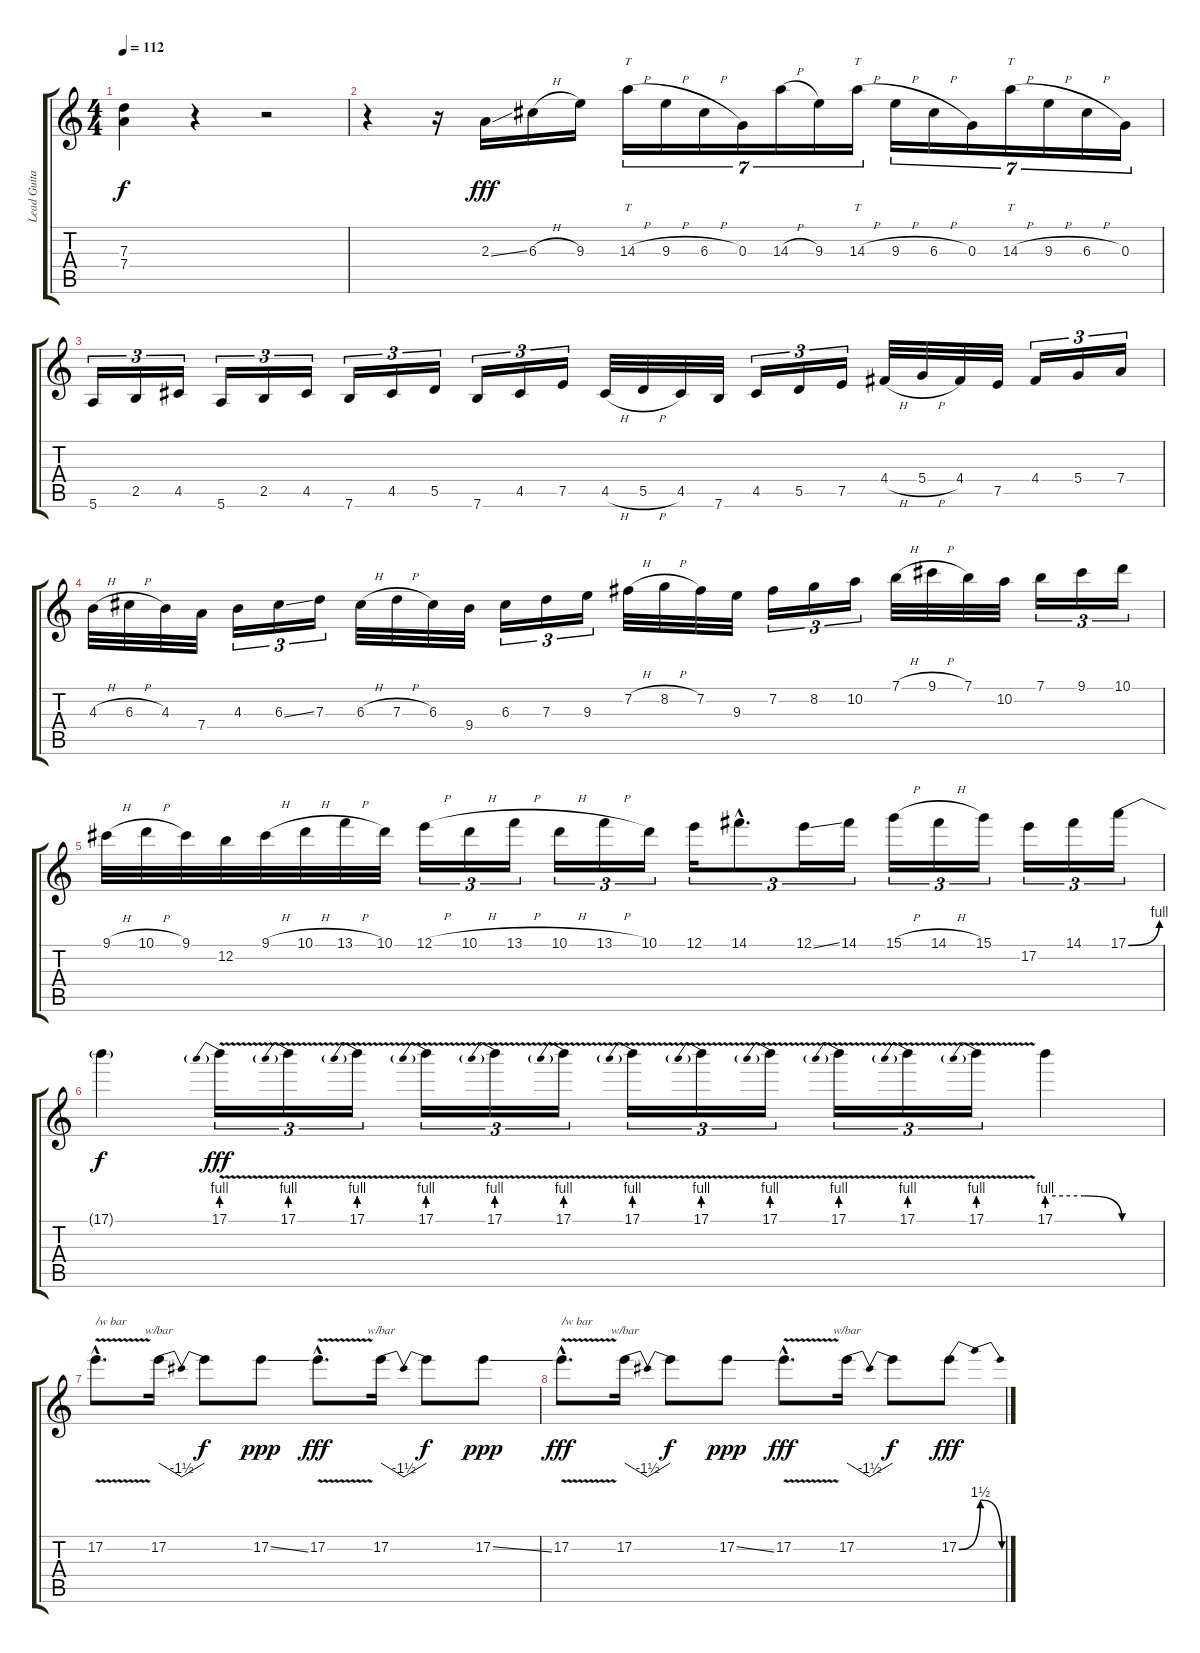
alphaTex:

\track ("Lead Guitar 2" "Lead Guita") {instrument distortionguitar}
\staff {score tabs}
\tuning (E4 B3 G3 D3 A2 E2) {hide}
\ts (4 4)
\tempo 112
\clef g2
\ks c
(7.3{t} 7.4{t}).4{dy f} r.4 r.2 |
r.4 r.16 2.3{ss}.16{dy fff instrument distortionguitar} 6.3{h}.16 9.3.16 14.3{h}.16{tt tu (7 4)} 9.3{h}.16{tu (7 4)} 6.3{h}.16{tu (7 4)} 0.3.16{tu (7 4)} 14.3{h}.16{tu (7 4)} 9.3.16{tu (7 4)} 14.3{h}.16{tt tu (7 4)} 9.3{h}.16{tu (7 4)} 6.3{h}.16{tu (7 4)} 0.3.16{tu (7 4)} 14.3{h}.16{tt tu (7 4)} 9.3{h}.16{tu (7 4)} 6.3{h}.16{tu (7 4)} 0.3.16{tu (7 4)} |
5.6.16{tu (3 2)} 2.5.16{tu (3 2)} 4.5.16{tu (3 2)} 5.6.16{tu (3 2)} 2.5.16{tu (3 2)} 4.5.16{tu (3 2)} 7.6.16{tu (3 2)} 4.5.16{tu (3 2)} 5.5.16{tu (3 2)} 7.6.16{tu (3 2)} 4.5.16{tu (3 2)} 7.5.16{tu (3 2)} 4.5{h}.32 5.5{h}.32 4.5.32 7.6.32 4.5.16{tu (3 2)} 5.5.16{tu (3 2)} 7.5.16{tu (3 2)} 4.4{h}.32 5.4{h}.32 4.4.32 7.5.32 4.4.16{tu (3 2)} 5.4.16{tu (3 2)} 7.4.16{tu (3 2)} |
4.3{h}.32 6.3{h}.32 4.3.32 7.4.32 4.3.16{tu (3 2)} 6.3{ss}.16{tu (3 2)} 7.3.16{tu (3 2)} 6.3{h}.32 7.3{h}.32 6.3.32 9.4.32 6.3.16{tu (3 2)} 7.3.16{tu (3 2)} 9.3.16{tu (3 2)} 7.2{h}.32 8.2{h}.32 7.2.32 9.3.32 7.2.16{tu (3 2)} 8.2.16{tu (3 2)} 10.2.16{tu (3 2)} 7.1{h}.32 9.1{h}.32 7.1.32 10.2.32 7.1.16{tu (3 2)} 9.1.16{tu (3 2)} 10.1.16{tu (3 2)} |
9.1{h}.32 10.1{h}.32 9.1.32 12.2.32 9.1{h}.32 10.1{h}.32 13.1{h}.32 10.1.32 12.1{h}.16{tu (3 2)} 10.1{h}.16{tu (3 2)} 13.1{h}.16{tu (3 2)} 10.1{h}.16{tu (3 2)} 13.1{h}.16{tu (3 2)} 10.1.16{tu (3 2)} 12.1.16{tu (3 2)} 14.1{hac}.8{d tu (3 2)} 12.1{ss}.16{tu (3 2)} 14.1.16{tu (3 2)} 15.1{h}.16{tu (3 2)} 14.1{h}.16{tu (3 2)} 15.1.16{tu (3 2)} 17.2.16{tu (3 2)} 14.1.16{tu (3 2)} 17.1{be (bend 0 0 60 4)}.16{tu (3 2)} |
17.1{t}.4{dy f} 17.1{be (prebend 0 4 60 4) v}.16{tu (3 2) dy fff} 17.1{be (prebend 0 4 60 4) v}.16{tu (3 2)} 17.1{be (prebend 0 4 60 4) v}.16{tu (3 2)} 17.1{be (prebend 0 4 60 4) v}.16{tu (3 2)} 17.1{be (prebend 0 4 60 4) v}.16{tu (3 2)} 17.1{be (prebend 0 4 60 4) v}.16{tu (3 2)} 17.1{be (prebend 0 4 60 4) v}.16{tu (3 2)} 17.1{be (prebend 0 4 60 4) v}.16{tu (3 2)} 17.1{be (prebend 0 4 60 4) v}.16{tu (3 2)} 17.1{be (prebend 0 4 60 4) v}.16{tu (3 2)} 17.1{be (prebend 0 4 60 4) v}.16{tu (3 2)} 17.1{be (prebend 0 4 60 4) v}.16{tu (3 2)} 17.1{be (custom 0 4 20 4 40 0 60 0)}.4 |
17.2{v hac}.8{d txt "/w bar"} 17.2.16{tbe (dip default 0 0 30 -6 60 0)} 17.2{t}.8{dy f} 17.2{ss}.8{dy ppp} 17.2{v hac}.8{d dy fff} 17.2.16{tbe (dip default 0 0 30 -6 60 0)} 17.2{t}.8{dy f} 17.2{ss}.8{dy ppp} |
17.2{v hac}.8{d txt "/w bar" dy fff} 17.2.16{tbe (dip default 0 0 30 -6 60 0)} 17.2{t}.8{dy f} 17.2{ss}.8{dy ppp} 17.2{v hac}.8{d dy fff} 17.2.16{tbe (dip default 0 0 30 -6 60 0)} 17.2{t}.8{dy f} 17.2{be (bendrelease 0 0 15 6 30 6 60 0)}.8{dy fff}
